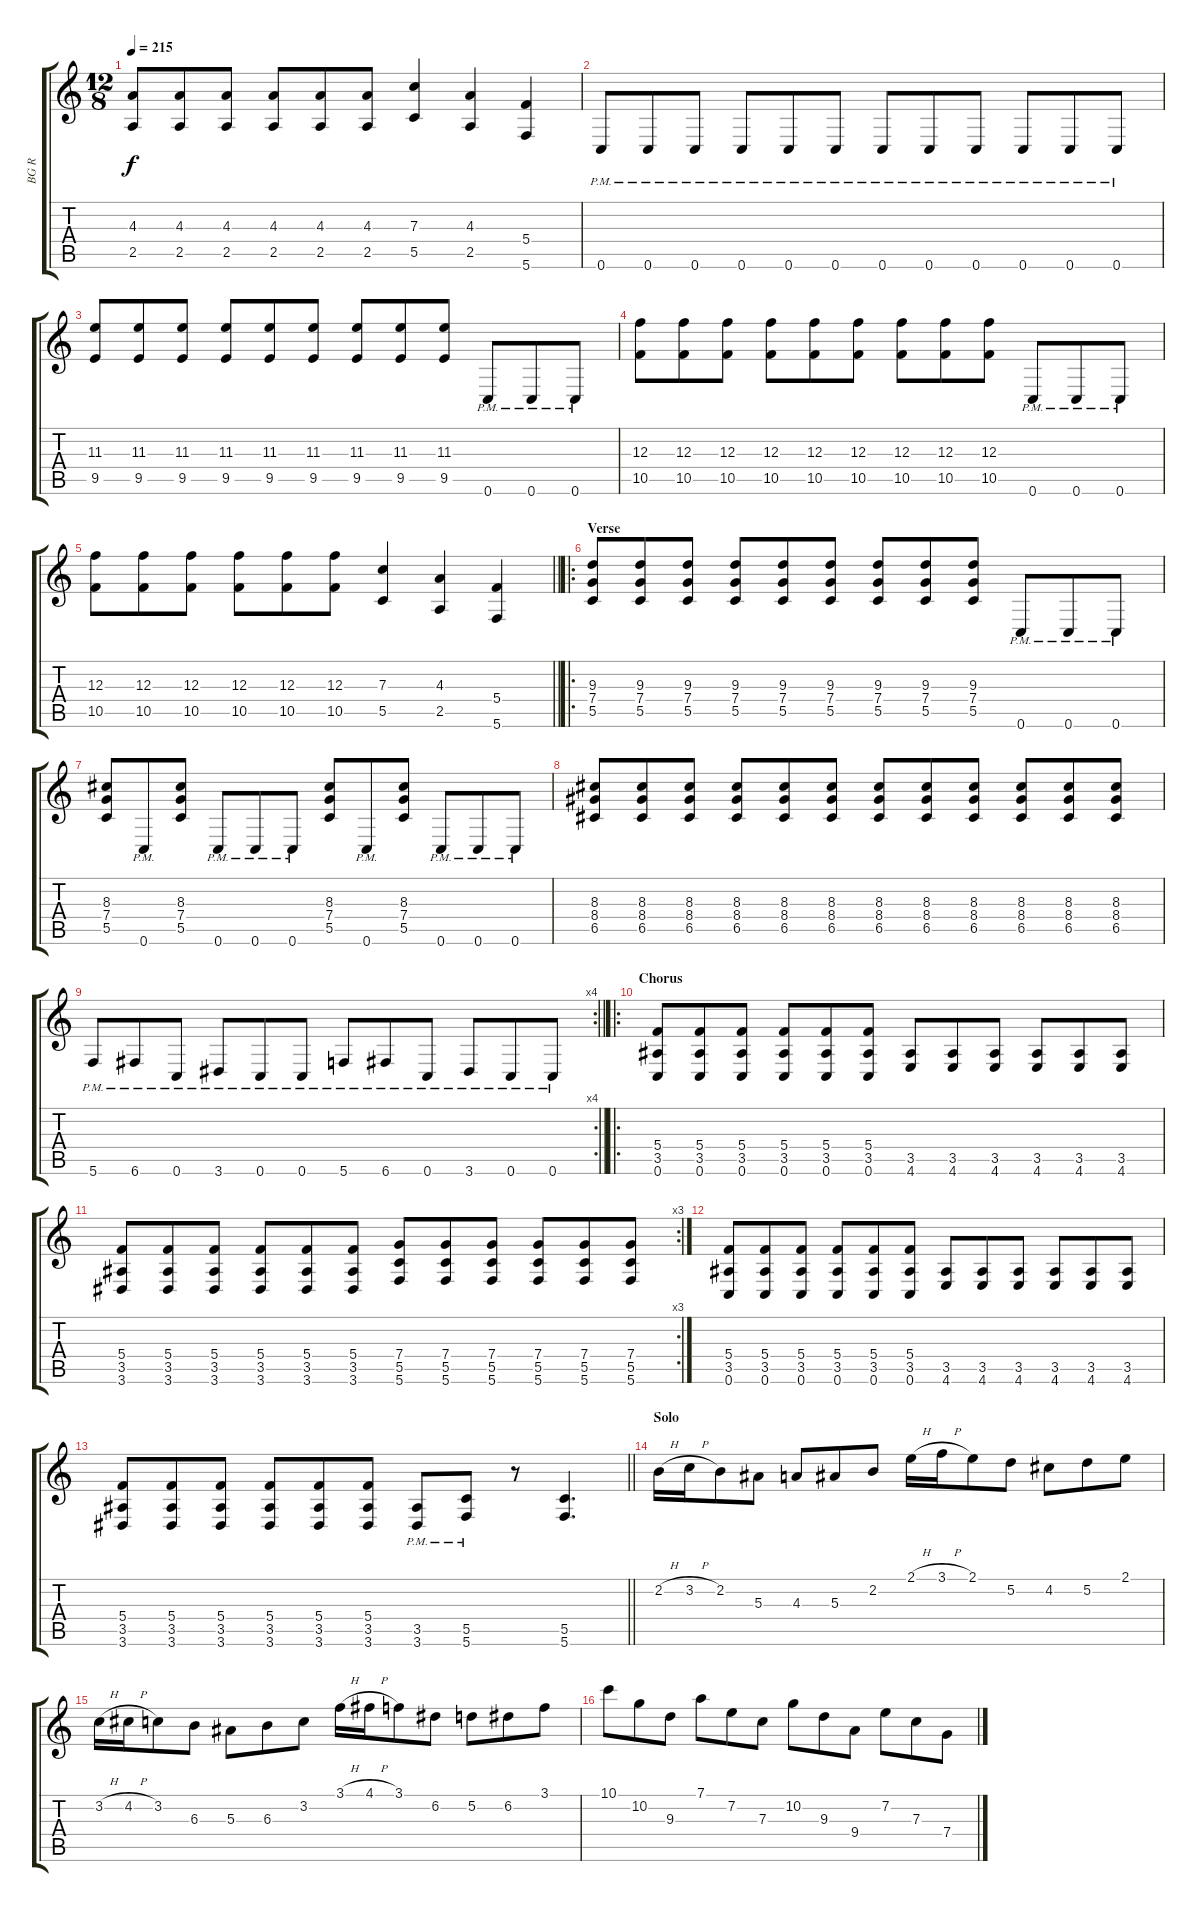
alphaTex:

\track ("BG R" "BG R") {instrument overdrivenguitar}
\staff {score tabs}
\tuning (D4 A3 F3 C3 G2 C2) {hide}
\ts (12 8)
\tempo 215
\clef g2
\ks c
(4.3 2.5).8{dy f} (4.3 2.5).8 (4.3 2.5).8 (4.3 2.5).8 (4.3 2.5).8 (4.3 2.5).8 (7.3 5.5).4 (4.3 2.5).4 (5.4 5.6).4 |
0.6{pm}.8 0.6{pm}.8 0.6{pm}.8 0.6{pm}.8 0.6{pm}.8 0.6{pm}.8 0.6{pm}.8 0.6{pm}.8 0.6{pm}.8 0.6{pm}.8 0.6{pm}.8 0.6{pm}.8 |
(11.3 9.5).8 (11.3 9.5).8 (11.3 9.5).8 (11.3 9.5).8 (11.3 9.5).8 (11.3 9.5).8 (11.3 9.5).8 (11.3 9.5).8 (11.3 9.5).8 0.6{pm}.8 0.6{pm}.8 0.6{pm}.8 |
(12.3 10.5).8 (12.3 10.5).8 (12.3 10.5).8 (12.3 10.5).8 (12.3 10.5).8 (12.3 10.5).8 (12.3 10.5).8 (12.3 10.5).8 (12.3 10.5).8 0.6{pm}.8 0.6{pm}.8 0.6{pm}.8 |
\barLineRight lightlight
(12.3 10.5).8 (12.3 10.5).8 (12.3 10.5).8 (12.3 10.5).8 (12.3 10.5).8 (12.3 10.5).8 (7.3 5.5).4 (4.3 2.5).4 (5.4 5.6).4 |
\ro
\section ("" "Verse")
(9.3 7.4 5.5).8 (9.3 7.4 5.5).8 (9.3 7.4 5.5).8 (9.3 7.4 5.5).8 (9.3 7.4 5.5).8 (9.3 7.4 5.5).8 (9.3 7.4 5.5).8 (9.3 7.4 5.5).8 (9.3 7.4 5.5).8 0.6{pm}.8 0.6{pm}.8 0.6{pm}.8 |
(8.3 7.4 5.5).8 0.6{pm}.8 (8.3 7.4 5.5).8 0.6{pm}.8 0.6{pm}.8 0.6{pm}.8 (8.3 7.4 5.5).8 0.6{pm}.8 (8.3 7.4 5.5).8 0.6{pm}.8 0.6{pm}.8 0.6{pm}.8 |
(8.3 8.4 6.5).8 (8.3 8.4 6.5).8 (8.3 8.4 6.5).8 (8.3 8.4 6.5).8 (8.3 8.4 6.5).8 (8.3 8.4 6.5).8 (8.3 8.4 6.5).8 (8.3 8.4 6.5).8 (8.3 8.4 6.5).8 (8.3 8.4 6.5).8 (8.3 8.4 6.5).8 (8.3 8.4 6.5).8 |
\rc 4
\barLineRight lightlight
5.6{pm}.8 6.6{pm}.8 0.6{pm}.8 3.6{pm}.8 0.6{pm}.8 0.6{pm}.8 5.6{pm}.8 6.6{pm}.8 0.6{pm}.8 3.6{pm}.8 0.6{pm}.8 0.6{pm}.8 |
\ro
\section ("" "Chorus")
(5.4 3.5 0.6).8 (5.4 3.5 0.6).8 (5.4 3.5 0.6).8 (5.4 3.5 0.6).8 (5.4 3.5 0.6).8 (5.4 3.5 0.6).8 (3.5 4.6).8 (3.5 4.6).8 (3.5 4.6).8 (3.5 4.6).8 (3.5 4.6).8 (3.5 4.6).8 |
\rc 3
(5.4 3.5 3.6).8 (5.4 3.5 3.6).8 (5.4 3.5 3.6).8 (5.4 3.5 3.6).8 (5.4 3.5 3.6).8 (5.4 3.5 3.6).8 (7.4 5.5 5.6).8 (7.4 5.5 5.6).8 (7.4 5.5 5.6).8 (7.4 5.5 5.6).8 (7.4 5.5 5.6).8 (7.4 5.5 5.6).8 |
(5.4 3.5 0.6).8 (5.4 3.5 0.6).8 (5.4 3.5 0.6).8 (5.4 3.5 0.6).8 (5.4 3.5 0.6).8 (5.4 3.5 0.6).8 (3.5 4.6).8 (3.5 4.6).8 (3.5 4.6).8 (3.5 4.6).8 (3.5 4.6).8 (3.5 4.6).8 |
\barLineRight lightlight
(5.4 3.5 3.6).8 (5.4 3.5 3.6).8 (5.4 3.5 3.6).8 (5.4 3.5 3.6).8 (5.4 3.5 3.6).8 (5.4 3.5 3.6).8 (3.5{pm} 3.6{pm}).8 (5.5{pm} 5.6{pm}).8 r.8 (5.5 5.6).4{d} |
\section ("" "Solo")
2.2{h}.16 3.2{h}.16 2.2.8 5.3.8 4.3.8 5.3.8 2.2.8 2.1{h}.16 3.1{h}.16 2.1.8 5.2.8 4.2.8 5.2.8 2.1.8 |
3.2{h}.16 4.2{h}.16 3.2.8 6.3.8 5.3.8 6.3.8 3.2.8 3.1{h}.16 4.1{h}.16 3.1.8 6.2.8 5.2.8 6.2.8 3.1.8 |
10.1.8 10.2.8 9.3.8 7.1.8 7.2.8 7.3.8 10.2.8 9.3.8 9.4.8 7.2.8 7.3.8 7.4.8
